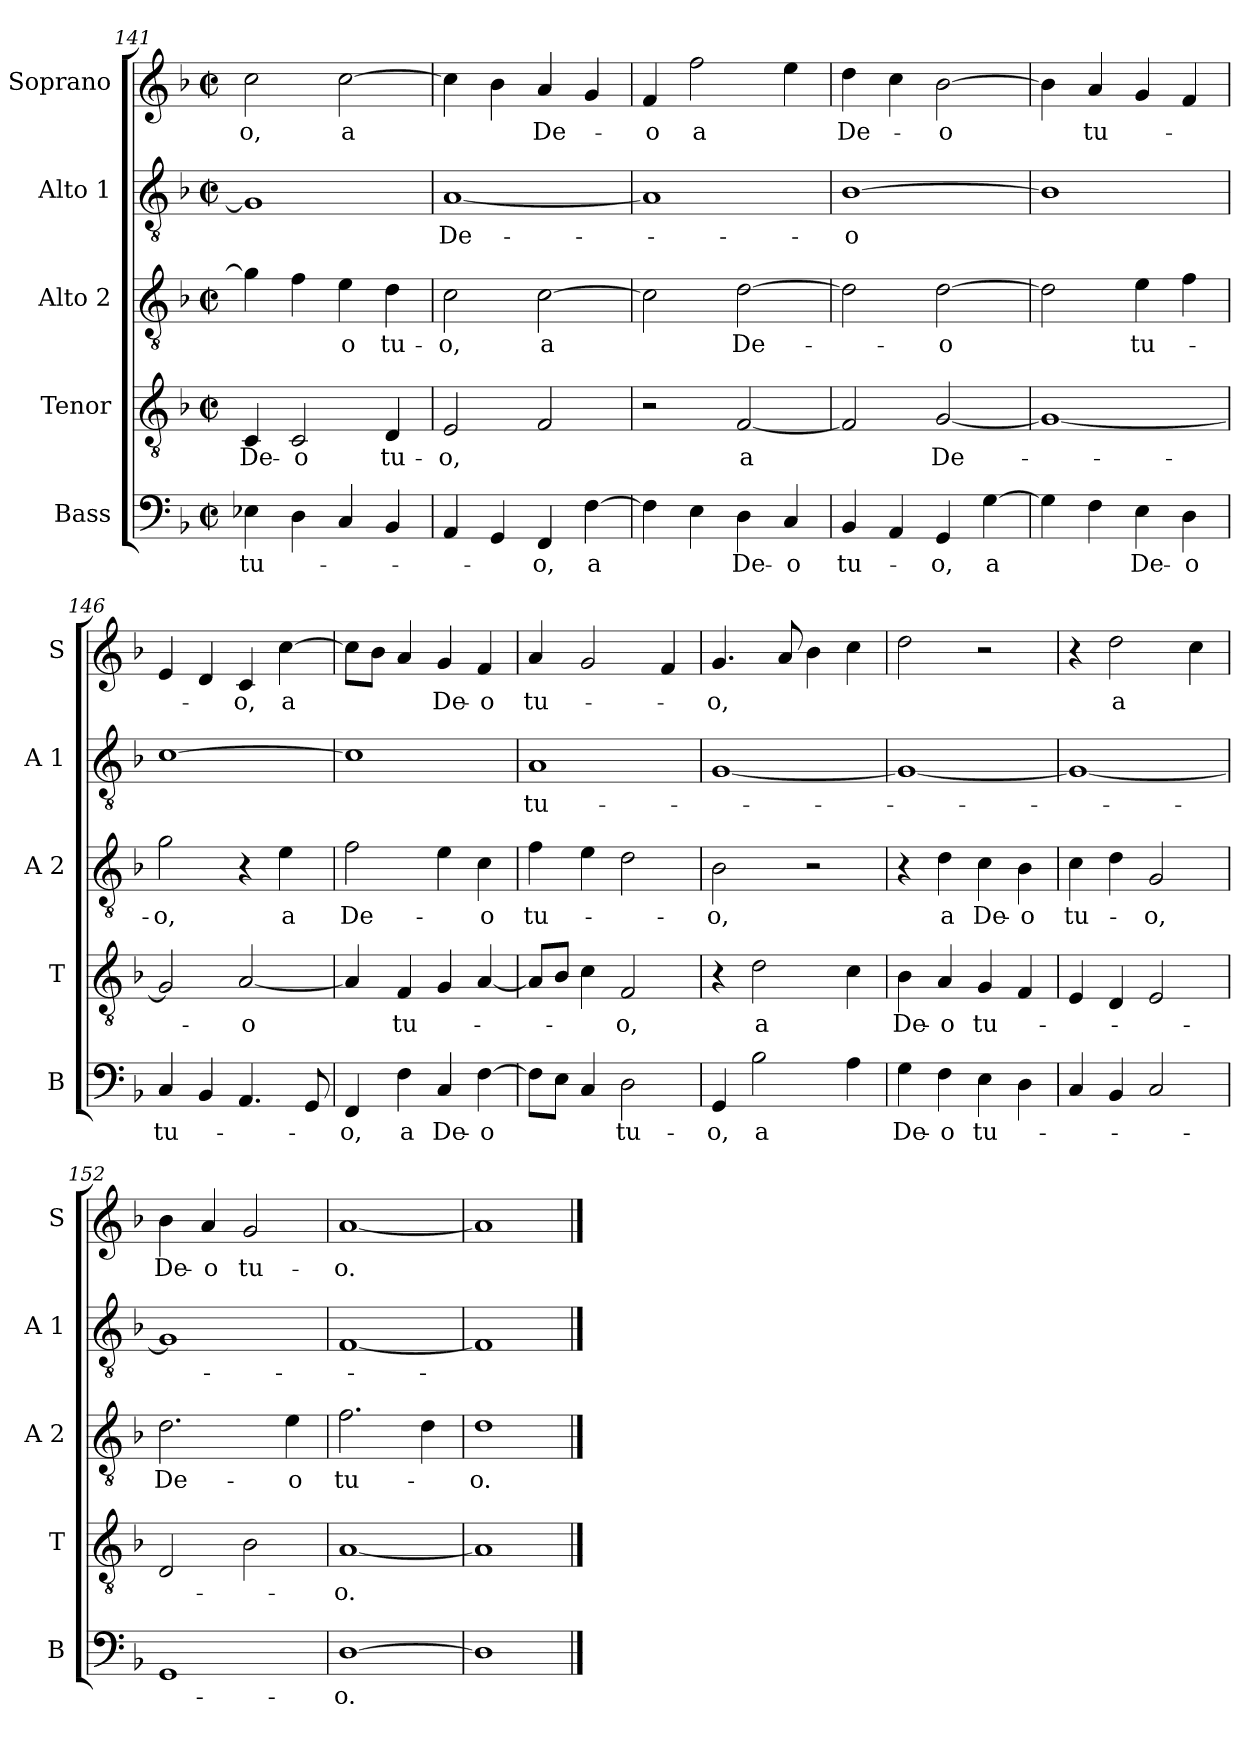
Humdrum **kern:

**kern	**text	**kern	**text	**kern	**text	**kern	**text	**kern	**text
*part5	*part5	*part4	*part4	*part3	*part3	*part2	*part2	*part1	*part1
*staff5	*staff5	*staff4	*staff4	*staff3	*staff3	*staff2	*staff2	*staff1	*staff1
*I"Bass	*	*I"Tenor	*	*I"Alto 2	*	*I"Alto 1	*	*I"Soprano	*
*I'B	*	*I'T	*	*I'A 2	*	*I'A 1	*	*I'S	*
*clefF4	*	*clefGv2	*	*clefGv2	*	*clefGv2	*	*clefG2	*
*k[b-]	*	*k[b-]	*	*k[b-]	*	*k[b-]	*	*k[b-]	*
*F:	*	*F:	*	*F:	*	*F:	*	*F:	*
*M2/2	*	*M2/2	*	*M2/2	*	*M2/2	*	*M2/2	*
*met(c|)	*	*met(c|)	*	*met(c|)	*	*met(c|)	*	*met(c|)	*
=141	=141	=141	=141	=141	=141	=141	=141	=141	=141
!	!LO:LY:b	!	!LO:LY:b	!	!	!	!	!	!LO:LY:b
4E-X\	tu-	4C/	De-	4g\]	.	1G]	.	2cc\	-o,
!	!	!	!LO:LY:b	!	!	!	!	!	!
4D\	.	2C/	-o	4f\	.	.	.	.	.
!	!	!	!	!	!LO:LY:b	!	!	!	!LO:LY:b
4C/	.	.	.	4e\	-o	.	.	[2cc\	a
!	!	!	!LO:LY:b	!	!LO:LY:b	!	!	!	!
4BB-/	.	4D/	tu-	4d\	tu-	.	.	.	.
!!LO:LB:g=z
=142	=142	=142	=142	=142	=142	=142	=142	=142	=142
!	!	!	!LO:LY:b	!	!LO:LY:b	!	!LO:LY:b	!	!
4AA/	.	2E/	-o,	2c\	-o,	[1A	De-	4cc\]	.
4GG/	.	.	.	.	.	.	.	4b-\	.
!	!LO:LY:b	!	!	!	!LO:LY:b	!	!	!	!LO:LY:b
4FF/	-o,	2F/	.	[2c\	a	.	.	4a/	De-
!	!LO:LY:b	!	!	!	!	!	!	!	!
[4F\	a	.	.	.	.	.	.	4g/	.
=143	=143	=143	=143	=143	=143	=143	=143	=143	=143
!	!	!	!	!	!	!	!	!	!LO:LY:b
4F\]	.	2r	.	2c\]	.	1A]	.	4f/	-o
!	!	!	!	!	!	!	!	!	!LO:LY:b
4E\	.	.	.	.	.	.	.	2ff\	a
!	!LO:LY:b	!	!LO:LY:b	!	!LO:LY:b	!	!	!	!
4D\	De-	[2F/	a	[2d\	De-	.	.	.	.
!	!LO:LY:b	!	!	!	!	!	!	!	!
4C/	-o	.	.	.	.	.	.	4ee\	.
=144	=144	=144	=144	=144	=144	=144	=144	=144	=144
!	!LO:LY:b	!	!	!	!	!	!LO:LY:b	!	!LO:LY:b
4BB-/	tu-	2F/]	.	2d\]	.	[1B-	-o	4dd\	De-
4AA/	.	.	.	.	.	.	.	4cc\	.
!	!LO:LY:b	!	!LO:LY:b	!	!LO:LY:b	!	!	!	!LO:LY:b
4GG/	-o,	[2G/	De-	[2d\	-o	.	.	[2b-\	-o
!	!LO:LY:b	!	!	!	!	!	!	!	!
[4G\	a	.	.	.	.	.	.	.	.
=145	=145	=145	=145	=145	=145	=145	=145	=145	=145
4G\]	.	1G_	.	2d\]	.	1B-]	.	4b-\]	.
!	!	!	!	!	!	!	!	!	!LO:LY:b
4F\	.	.	.	.	.	.	.	4a/	tu-
!	!LO:LY:b	!	!	!	!LO:LY:b	!	!	!	!
4E\	De-	.	.	4e\	tu-	.	.	4g/	.
!	!LO:LY:b	!	!	!	!	!	!	!	!
4D\	-o	.	.	4f\	.	.	.	4f/	.
=146	=146	=146	=146	=146	=146	=146	=146	=146	=146
!	!LO:LY:b	!	!	!	!LO:LY:b	!	!	!	!
4C/	tu-	2G/]	.	2g\	-o,	[1c	.	4e/	.
4BB-/	.	.	.	.	.	.	.	4d/	.
!	!	!	!LO:LY:b	!	!	!	!	!	!LO:LY:b
4.AA/	.	[2A/	-o	4r	.	.	.	4c/	-o,
!	!	!	!	!	!LO:LY:b	!	!	!	!LO:LY:b
.	.	.	.	4e\	a	.	.	[4cc\	a
8GG/	.	.	.	.	.	.	.	.	.
=147	=147	=147	=147	=147	=147	=147	=147	=147	=147
!	!LO:LY:b	!	!	!	!LO:LY:b	!	!	!	!
4FF/	-o,	4A/]	.	2f\	De-	1c]	.	8cc\L]	.
.	.	.	.	.	.	.	.	8b-\J	.
!	!LO:LY:b	!	!LO:LY:b	!	!	!	!	!	!
4F\	a	4F/	tu-	.	.	.	.	4a/	.
!	!LO:LY:b	!	!	!	!	!	!	!	!LO:LY:b
4C/	De-	4G/	.	4e\	.	.	.	4g/	De-
!	!LO:LY:b	!	!	!	!LO:LY:b	!	!	!	!LO:LY:b
[4F\	-o	[4A/	.	4c\	-o	.	.	4f/	-o
!!LO:LB:g=z
=148	=148	=148	=148	=148	=148	=148	=148	=148	=148
!	!	!	!	!	!LO:LY:b	!	!LO:LY:b	!	!LO:LY:b
8F\L]	.	8A/L]	.	4f\	tu-	1A	tu-	4a/	tu-
8E\J	.	8B-/J	.	.	.	.	.	.	.
4C/	.	4c\	.	4e\	.	.	.	2g/	.
!	!LO:LY:b	!	!LO:LY:b	!	!	!	!	!	!
2D\	tu-	2F/	-o,	2d\	.	.	.	.	.
.	.	.	.	.	.	.	.	4f/	.
=149	=149	=149	=149	=149	=149	=149	=149	=149	=149
!	!LO:LY:b	!	!	!	!LO:LY:b	!	!	!	!LO:LY:b
4GG/	-o,	4r	.	2B-\	-o,	[1G	.	4.g/	-o,
!	!LO:LY:b	!	!LO:LY:b	!	!	!	!	!	!
2B-\	a	2d\	a	.	.	.	.	.	.
.	.	.	.	.	.	.	.	8a/	.
.	.	.	.	2r	.	.	.	4b-\	.
4A\	.	4c\	.	.	.	.	.	4cc\	.
=150	=150	=150	=150	=150	=150	=150	=150	=150	=150
!	!LO:LY:b	!	!LO:LY:b	!	!	!	!	!	!
4G\	De-	4B-\	De-	4r	.	1G_	.	2dd\	.
!	!LO:LY:b	!	!LO:LY:b	!	!LO:LY:b	!	!	!	!
4F\	-o	4A/	-o	4d\	a	.	.	.	.
!	!LO:LY:b	!	!LO:LY:b	!	!LO:LY:b	!	!	!	!
4E\	tu-	4G/	tu-	4c\	De-	.	.	2r	.
!	!	!	!	!	!LO:LY:b	!	!	!	!
4D\	.	4F/	.	4B-\	-o	.	.	.	.
=151	=151	=151	=151	=151	=151	=151	=151	=151	=151
!	!	!	!	!	!LO:LY:b	!	!	!	!
4C/	.	4E/	.	4c\	tu-	1G_	.	4r	.
!	!	!	!	!	!	!	!	!	!LO:LY:b
4BB-/	.	4D/	.	4d\	.	.	.	2dd\	a
!	!	!	!	!	!LO:LY:b	!	!	!	!
2C/	.	2E/	.	2G/	-o,	.	.	.	.
.	.	.	.	.	.	.	.	4cc\	.
=152	=152	=152	=152	=152	=152	=152	=152	=152	=152
!	!	!	!	!	!LO:LY:b	!	!	!	!LO:LY:b
1GG	.	2D/	.	2.d\	De-	1G]	.	4b-\	De-
!	!	!	!	!	!	!	!	!	!LO:LY:b
.	.	.	.	.	.	.	.	4a/	-o
!	!	!	!	!	!	!	!	!	!LO:LY:b
.	.	2B-\	.	.	.	.	.	2g/	tu-
!	!	!	!	!	!LO:LY:b	!	!	!	!
.	.	.	.	4e\	-o	.	.	.	.
=153	=153	=153	=153	=153	=153	=153	=153	=153	=153
!	!LO:LY:b	!	!LO:LY:b	!	!LO:LY:b	!	!	!	!LO:LY:b
[1D	-o.	[1A	-o.	2.f\	tu-	[1F	.	[1a	-o.
.	.	.	.	4d\	.	.	.	.	.
=154	=154	=154	=154	=154	=154	=154	=154	=154	=154
!	!	!	!	!	!LO:LY:b	!	!	!	!
1D]	.	1A]	.	1d	-o.	1F]	.	1a]	.
==	==	==	==	==	==	==	==	==	==
*-	*-	*-	*-	*-	*-	*-	*-	*-	*-
